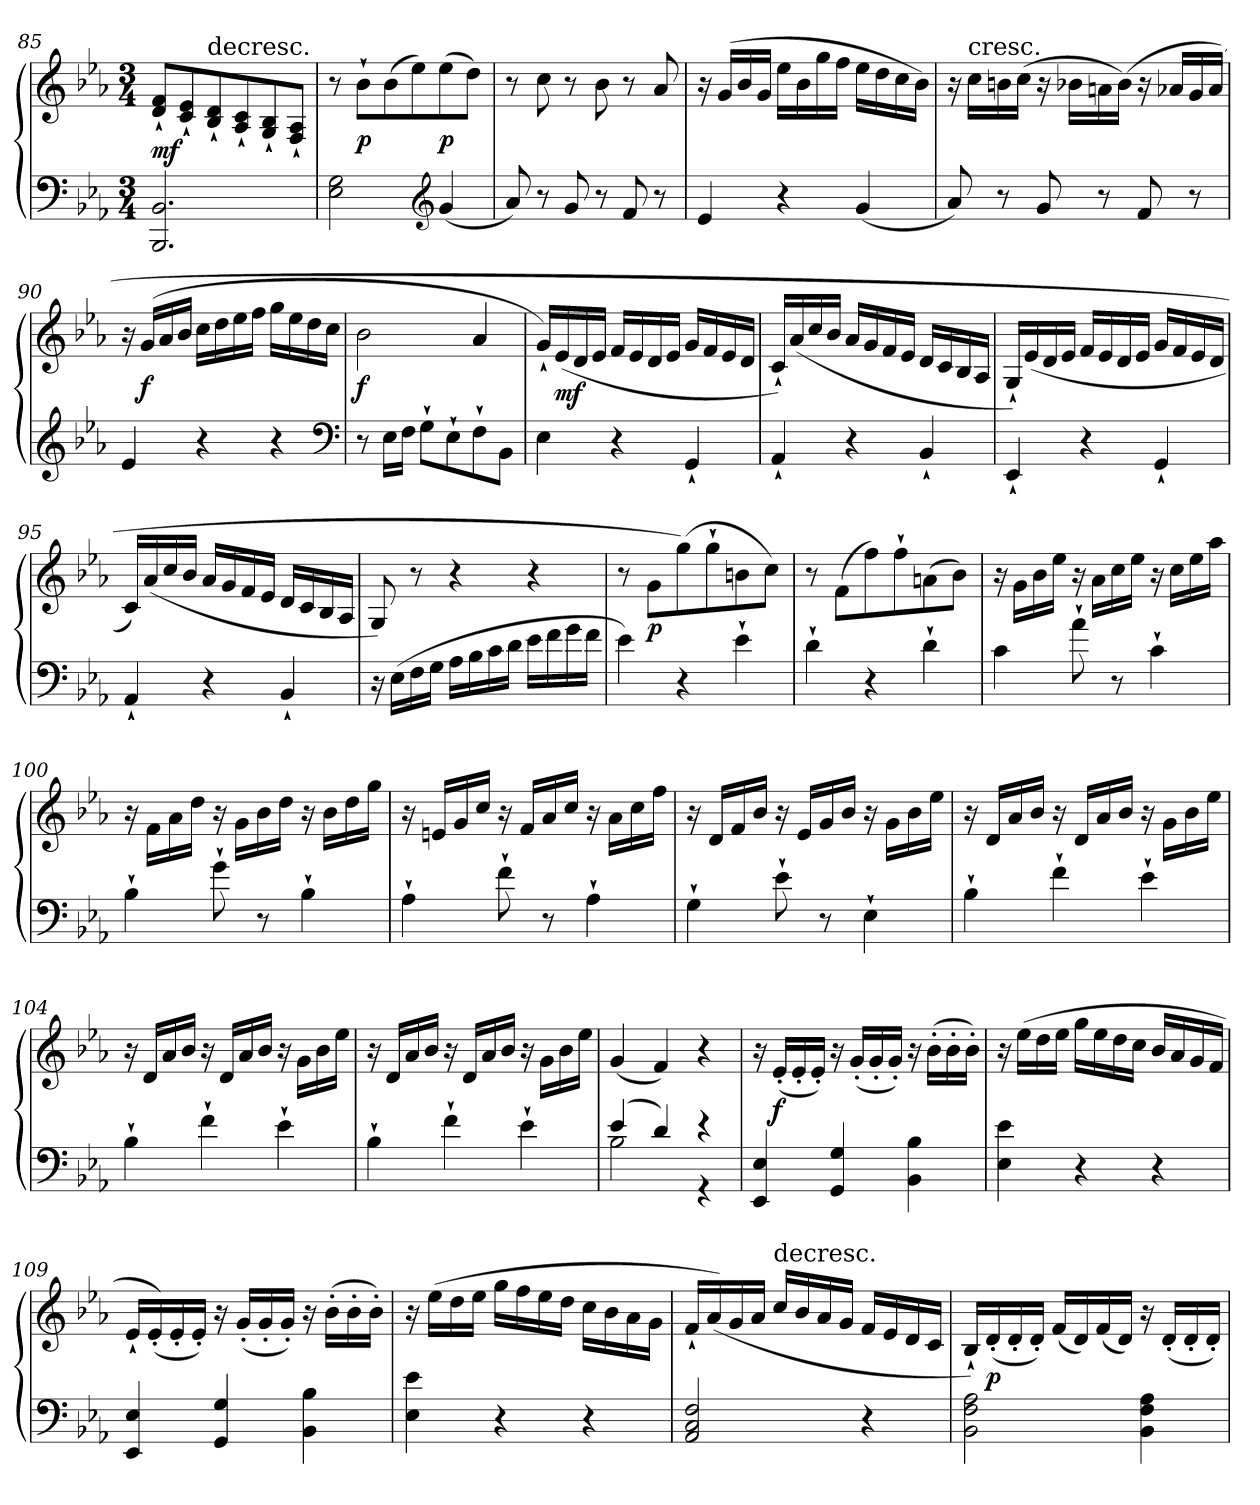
**kern	**kern	**dynam
*part1	*part1	*part1
*staff2	*staff1	*staff1/2
*clefF4	*clefG2	*
*k[b-e-a-]	*k[b-e-a-]	*
*E-:	*E-:	*
*M3/4	*M3/4	*
=85	=85	=85
2.BBB-/ 2.BB-/	8d`/ 8f`/L	mf
.	8c`/ 8e-`/	.
!	!LO:TX:t=decresc.	!
.	8B-`/ 8d`/	.
.	8A-`/ 8c`/	.
.	8G`/ 8B-`/	.
.	8F`/ 8A-`/J	.
=86	=86	=86
2E-\ 2G\	8r	.
.	8b-`\L	p
.	(8b-\	.
.	8ee-\)	.
*clefG2	*	*
(4g/	(8ee-\	p
.	8dd\J)	.
=87	=87	=87
8a-/)	8r	.
8r	8cc\	.
8g/	8r	.
8r	8b-\	.
8f/	8r	.
8r	8a-/	.
=88	=88	=88
4e-/	16r	.
.	(16g/LL	.
.	16b-/	.
.	16g/JJ	.
4r	16ee-\LL	.
.	16b-\	.
.	16gg\	.
.	16ff\JJ	.
(4g/	16ee-\LL	.
.	16dd\	.
.	16cc\	.
.	16b-\JJ)	.
=89	=89	=89
8a-/)	16r	.
!	!LO:TX:t=cresc.	!
.	16cc\LL	.
8r	16bn\	.
.	(16cc\JJ	.
8g/	16r	.
.	16b-X\LL	.
8r	16an\	.
.	(16b-\JJ)	.
8f/	16r	.
.	16a-X/LL	.
8r	16g/	.
.	(16a-/JJ)	.
=90	=90	=90
4e-/	16r	.
.	(16g/LL	f
.	16a-/	.
.	16b-/JJ	.
4r	16cc\LL	.
.	16dd\	.
.	16ee-\	.
.	16ff\JJ	.
4r	16gg\LL	.
.	16ee-\	.
.	16dd\	.
.	16cc\JJ	.
*clefF4	*	*
=91	=91	=91
8r	2b-\	f
16E-\LL	.	.
16F\JJ	.	.
8G`\L	.	.
8E-`\	.	.
8F`\	4a-/	.
8BB-\J	.	.
=92	=92	=92
4E-\	16g`/LL)	.
.	(16e-/	mf
.	16d/	.
.	16e-/JJ	.
4r	16f/LL	.
.	16e-/	.
.	16d/	.
.	16e-/JJ	.
4GG`/	16g/LL	.
.	16f/	.
.	16e-/	.
.	16d/JJ	.
=93	=93	=93
4AA-`/	16c`/LL)	.
.	(16a-/	.
.	16cc/	.
.	16b-/JJ	.
4r	16a-/LL	.
.	16g/	.
.	16f/	.
.	16e-/JJ	.
4BB-`/	16d/LL	.
.	16c/	.
.	16B-/	.
.	16A-/JJ	.
=94	=94	=94
4EE-`/	16G`/LL)	.
.	(16e-/	.
.	16d/	.
.	16e-/JJ	.
4r	16f/LL	.
.	16e-/	.
.	16d/	.
.	16e-/JJ	.
4GG`/	16g/LL	.
.	16f/	.
.	16e-/	.
.	16d/JJ	.
=95	=95	=95
4AA-`/	16c/LL)	.
.	(16a-/	.
.	16cc/	.
.	16b-/JJ	.
4r	16a-/LL	.
.	16g/	.
.	16f/	.
.	16e-/JJ	.
4BB-`/	16d/LL	.
.	16c/	.
.	16B-/	.
.	16A-/JJ	.
=96	=96	=96
16r	8G/)	.
(16E-\LL	.	.
16F\	8r	.
16G\JJ	.	.
16A-\LL	4r	.
16B-\	.	.
16c\	.	.
16d\JJ	.	.
16e-\LL	4r	.
16f\	.	.
16g\	.	.
16f\JJ	.	.
=97	=97	=97
4e-\)	8r	.
.	8g\L	p
4r	(8gg\)	.
.	8gg`\	.
4e-`\	8bn\	.
.	8cc\J)	.
=98	=98	=98
4d`\	8r	.
.	(8f\L	.
4r	8ff\)	.
.	8ff`\	.
4d`\	(8an\	.
.	8b-\J)	.
=99	=99	=99
4c\	16r	.
.	16g\LL	.
.	16b-\	.
.	16ee-\JJ	.
8a-`\	16r	.
.	16a-\LL	.
8r	16cc\	.
.	16ee-\JJ	.
4c`\	16r	.
.	16cc\LL	.
.	16ee-\	.
.	16aa-\JJ	.
=100	=100	=100
4B-`\	16r	.
.	16f\LL	.
.	16a-\	.
.	16dd\JJ	.
8g`\	16r	.
.	16g\LL	.
8r	16b-\	.
.	16dd\JJ	.
4B-`\	16r	.
.	16b-\LL	.
.	16dd\	.
.	16gg\JJ	.
=101	=101	=101
4A-`\	16r	.
.	16en/LL	.
.	16g/	.
.	16cc/JJ	.
8f`\	16r	.
.	16f/LL	.
8r	16a-/	.
.	16cc/JJ	.
4A-`\	16r	.
.	16a-\LL	.
.	16cc\	.
.	16ff\JJ	.
=102	=102	=102
4G`\	16r	.
.	16d/LL	.
.	16f/	.
.	16b-/JJ	.
8e-`\	16r	.
.	16e-/LL	.
8r	16g/	.
.	16b-/JJ	.
4E-`\	16r	.
.	16g\LL	.
.	16b-\	.
.	16ee-\JJ	.
=103	=103	=103
4B-`\	16r	.
.	16d/LL	.
.	16a-/	.
.	16b-/JJ	.
4f`\	16r	.
.	16d/LL	.
.	16a-/	.
.	16b-/JJ	.
4e-`\	16r	.
.	16g\LL	.
.	16b-\	.
.	16ee-\JJ	.
=104	=104	=104
4B-`\	16r	.
.	16d/LL	.
.	16a-/	.
.	16b-/JJ	.
4f`\	16r	.
.	16d/LL	.
.	16a-/	.
.	16b-/JJ	.
4e-`\	16r	.
.	16g\LL	.
.	16b-\	.
.	16ee-\JJ	.
=105	=105	=105
4B-`\	16r	.
.	16d/LL	.
.	16a-/	.
.	16b-/JJ	.
4f`\	16r	.
.	16d/LL	.
.	16a-/	.
.	16b-/JJ	.
4e-`\	16r	.
.	16g\LL	.
.	16b-\	.
.	16ee-\JJ	.
=106	=106	=106
*^	*	*
(4e-/	2B-\	(4g/	.
4d/)	.	4f/)	.
4r	4r	4r	.
*v	*v	*	*
=107	=107	=107
4EE-/ 4E-/	16r	.
.	(16e-'/LL	f
.	16e-'/	.
.	16e-'/JJ)	.
4GG/ 4G/	16r	.
.	(16g'/LL	.
.	16g'/	.
.	16g'/JJ)	.
4BB-\ 4B-\	16r	.
.	(16b-'\LL	.
.	16b-'\	.
.	16b-'\JJ)	.
=108	=108	=108
4E-\ 4e-\	16r	.
.	(16ee-\LL	.
.	16dd\	.
.	16ee-\JJ	.
4r	16gg\LL	.
.	16ee-\	.
.	16dd\	.
.	16cc\JJ	.
4r	16b-/LL	.
.	16a-/	.
.	16g/	.
.	16f/JJ	.
=109	=109	=109
4EE-/ 4E-/	16e-`/LL	.
.	(16e-'/)	.
.	16e-'/	.
.	16e-'/JJ)	.
4GG/ 4G/	16r	.
.	(16g'/LL	.
.	16g'/	.
.	16g'/JJ)	.
4BB-\ 4B-\	16r	.
.	(16b-'\LL	.
.	16b-'\	.
.	16b-'\JJ)	.
=110	=110	=110
4E-\ 4e-\	16r	.
.	(16ee-\LL	.
.	16dd\	.
.	16ee-\JJ	.
4r	16gg\LL	.
.	16ff\	.
.	16ee-\	.
.	16dd\JJ	.
4r	16cc\LL	.
.	16b-\	.
.	16a-\	.
.	16g\JJ	.
=111	=111	=111
2AA-/ 2C/ 2F/	16f`/LL	.
.	(16a-/)	.
.	16g/	.
.	16a-/JJ	.
!	!LO:TX:t=decresc.	!
.	16cc/LL	.
.	16b-/	.
.	16a-/	.
.	16g/JJ	.
4r	16f/LL	.
.	16e-/	.
.	16d/	.
.	16c/JJ	.
=112	=112	=112
2BB-\ 2F\ 2A-\	16B-`/LL)	.
.	(16d'/	p
.	16d'/	.
.	16d'/JJ)	.
.	(16f/LL	.
.	16d/)	.
.	(16f/	.
.	16d/JJ)	.
4BB-\ 4F\ 4A-\	16r	.
.	(16d'/LL	.
.	16d'/	.
.	16d'/JJ)	.
=	=	=
*-	*-	*-
